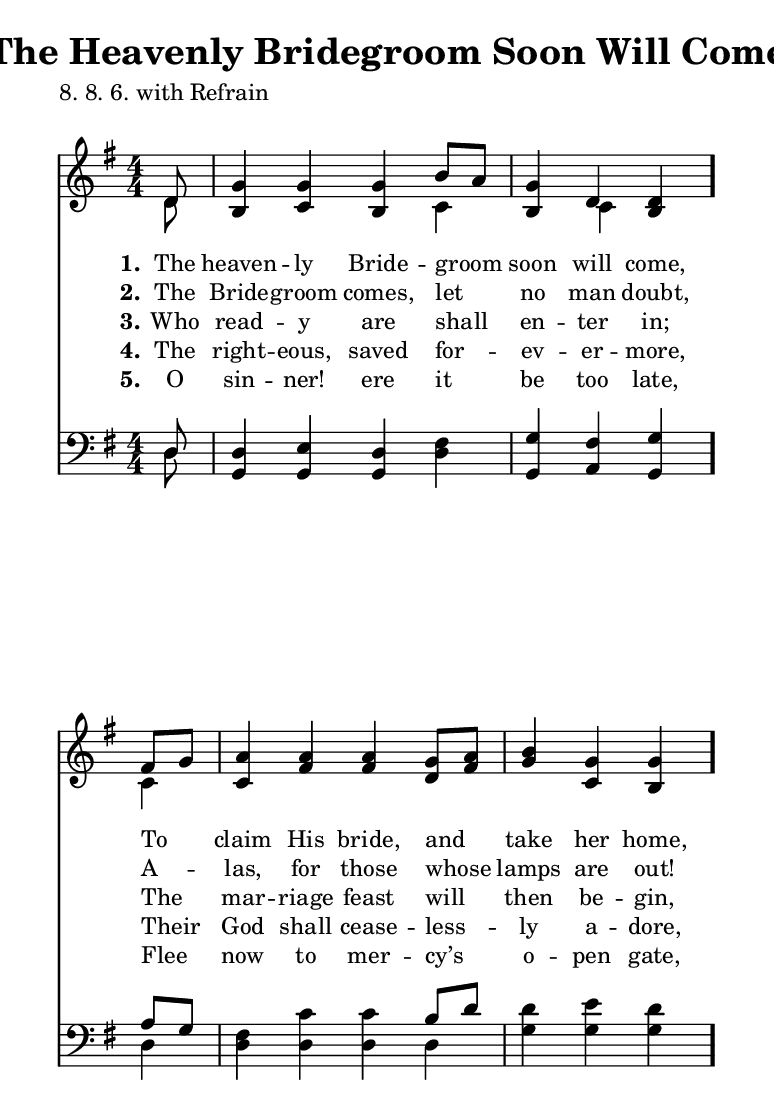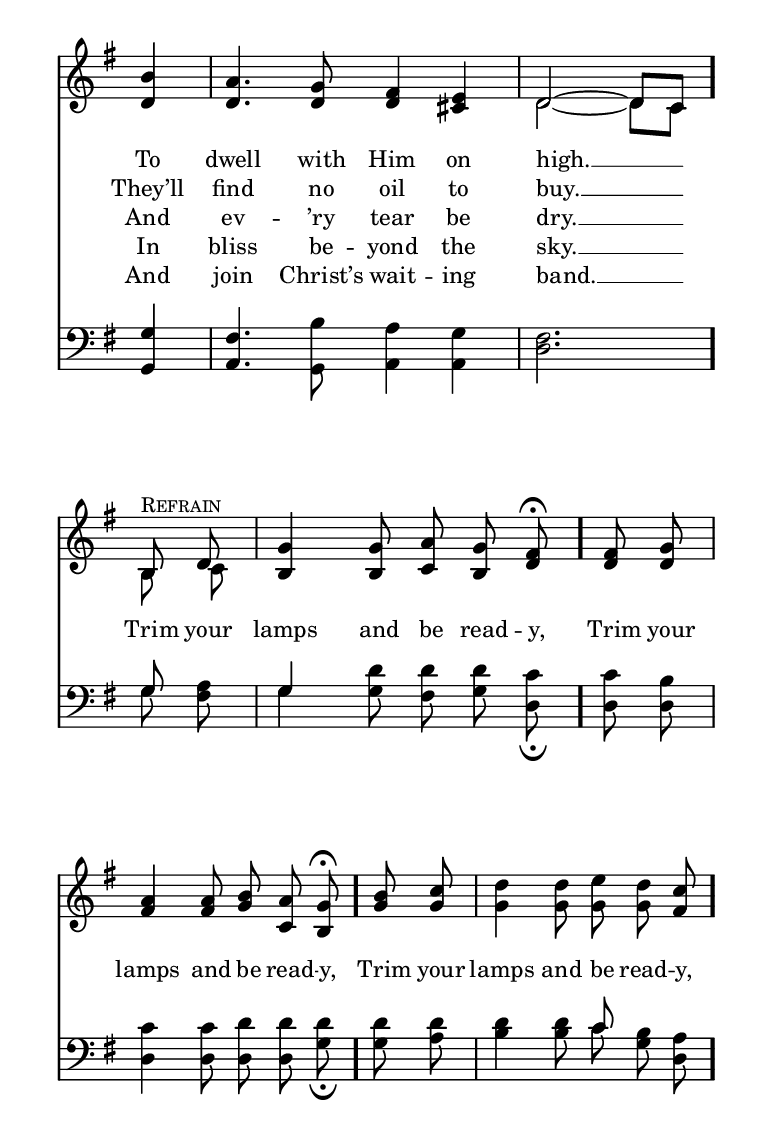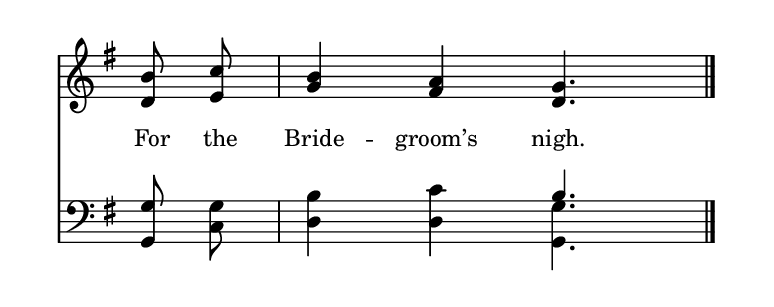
\include "common/global.ily"
\paper {
  \include "common/paper.ily"
  system-count = #(cond (is-eogsized 4) (#t #f))
}

\header{
  %gospel
  hymnnumber = "41"
  title = "The Heavenly Bridegroom Soon Will Come"
  tunename = ""
  meter = "8. 8. 6. with Refrain"
  poet = ""
  composer = ""
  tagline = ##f
}

% for fermata in MIDI
ta = { \tempo 4=78 }
tb = { \tempo 4=26 }

patternAA = { \ta c8 | c4 c4 c4 c8[ c8] | c4 c4 c4 }
patternAB = { \ta c8 | c4 c4 c4 c4      | c4 c4 c4 }
patternBA = { \ta c8[ c8] | c4 c4 c4 c8[ c8] | c4 c4 c4 }
patternBB = { \ta c4      | c4 c4 c4 c8[ c8] | c4 c4 c4 }
patternBC = { \ta c4      | c4 c4 c4 c4      | c4 c4 c4 }
patternCA = { \ta c4 | c4. c8 c4 c4 | c2 ~ c8[ c8] }
patternCB = { \ta c4 | c4. c8 c4 c4 | c2.          }
patternDA = { \ta c8 c8 | c4 c8 c8 c8 \tb c8 \ta }
patternDB = { \ta c8 c8 | c4 c8 c8 c8 c8 }
patternEA = { \ta c8 c8 | c4 c4 c4. }

global = {
  \include "common/overrides.ily"
  \override Staff.TimeSignature.style = #'numbered
  \time 4/4
  \override Score.MetronomeMark.transparent = ##t % hide all fermata changes too
  \ta
  \key g \major
  \partial 8
  \autoBeamOff
}

notesSoprano = {
\global
\relative c' {

  \changePitch \patternAA { d | g g g b a | g d d }
  \changePitch \patternBA { fis g | a a a g a | b g g }
  \changePitch \patternCA { b | a g fis e | d d c }

  << s^\markup { \small \caps "Refrain" }
  \changePitch \patternDA { b d | g g a g fis \fermata } >>
  \changePitch \patternDA { fis g | a a b a g \fermata }
  \changePitch \patternDB { b c | d d e d c }
  \changePitch \patternEA { b c | b a g }

  \bar "|."

}
}

notesAlto = {
\global
\relative e' {

  \changePitch \patternAB { d | b c b c | b c b }
  \changePitch \patternBB { c | c fis fis d fis | g c, b }
  \changePitch \patternCA { d | d d d cis | d d c }

  \changePitch \patternDA { b c | b b c b d }
  \changePitch \patternDA { d d | fis fis g c, b }
  \changePitch \patternDB { g' g | g g g g fis }
  \changePitch \patternEA { d e | g fis d }

}
}

notesTenor = {
\global
\relative a, {

  \changePitch \patternAB { d | d e d fis | g fis g }
  \changePitch \patternBA { a g | fis c' c b d | d e d }
  \changePitch \patternCB { g, | fis b a g | fis }

  \changePitch \patternDA { g a | g d' d d c }
  \changePitch \patternDA { c b | c c d d d }
  \changePitch \patternDB { d d | d d c b a }
  \changePitch \patternEA { g g | b c b }

}
}

notesBass = {
\global
\relative f {

  \changePitch \patternAB { d | g, g g d' | g, a g }
  \changePitch \patternBC { d' | d d d d | g g g }
  \changePitch \patternCB { g, | a g a a | d }

  \changePitch \patternDA { g fis | g g fis g d_\fermata }
  \changePitch \patternDA { d d | d d d d g_\fermata }
  \changePitch \patternDB { g a | b b c g d }
  \changePitch \patternEA { g, c | d d < g g, > }

}
}

Refrain = \lyricmode {

Trim your lamps and be read -- y, \bar "."
Trim your lamps and be read -- y, \bar "."
Trim your lamps and be read -- y, \bar "."
For the Bride -- groom’s nigh. \bar "."

}

wordsA = \lyricmode {
\set stanza = "1."

The heaven -- ly Bride -- groom soon will come, \bar "."
To claim His bride, and take her home, \bar "."
To dwell with Him on high. __ \bar "."

}

wordsB = \lyricmode {
\set stanza = "2."

The Bride -- groom comes, let no man doubt,
A -- las, for those whose lamps are out!
They’ll find no oil to buy. __

}

wordsC = \lyricmode {
\set stanza = "3."

Who read -- y are shall en -- ter in;
The mar -- riage feast will then be -- gin,
And ev -- ’ry tear be dry. __

\Refrain

}

wordsD = \lyricmode {
\set stanza = "4."

The right -- eous, saved for -- ev -- er -- more,
Their God shall cease -- less -- ly a -- dore,
In bliss be -- yond the sky. __

}

wordsE = \lyricmode {
\set stanza = "5."

O sin -- ner! ere it be too late,
Flee now to mer -- cy’s o -- pen gate,
And join Christ’s wait -- ing band. __

}

\score {
  \context ChoirStaff <<
    \context Staff = upper <<
      \set Staff.autoBeaming = ##f
      \set ChoirStaff.systemStartDelimiter = #'SystemStartBar
      \set ChoirStaff.printPartCombineTexts = ##f
      \partcombine #'(2 . 11) \notesSoprano \notesAlto
      \context NullVoice = sopranos { \voiceOne << \notesSoprano >> }
      \context Lyrics = one   \lyricsto sopranos \wordsA
      \context Lyrics = two   \lyricsto sopranos \wordsB
      \context Lyrics = three \lyricsto sopranos \wordsC
      \context Lyrics = four  \lyricsto sopranos \wordsD
      \context Lyrics = five  \lyricsto sopranos \wordsE
    >>
    \context Staff = men <<
      \set Staff.autoBeaming = ##f
      \clef bass
      \set ChoirStaff.printPartCombineTexts = ##f
      \partcombine #'(2 . 11) \notesTenor \notesBass
    >>
  >>
  \layout {
    \include "common/layout.ily"
  }
  \midi{
    \include "common/midi.ily"
  }
}

\version "2.19.49"  % necessary for upgrading to future LilyPond versions.

% vi:set et ts=2 sw=2 ai nocindent syntax=lilypond:
